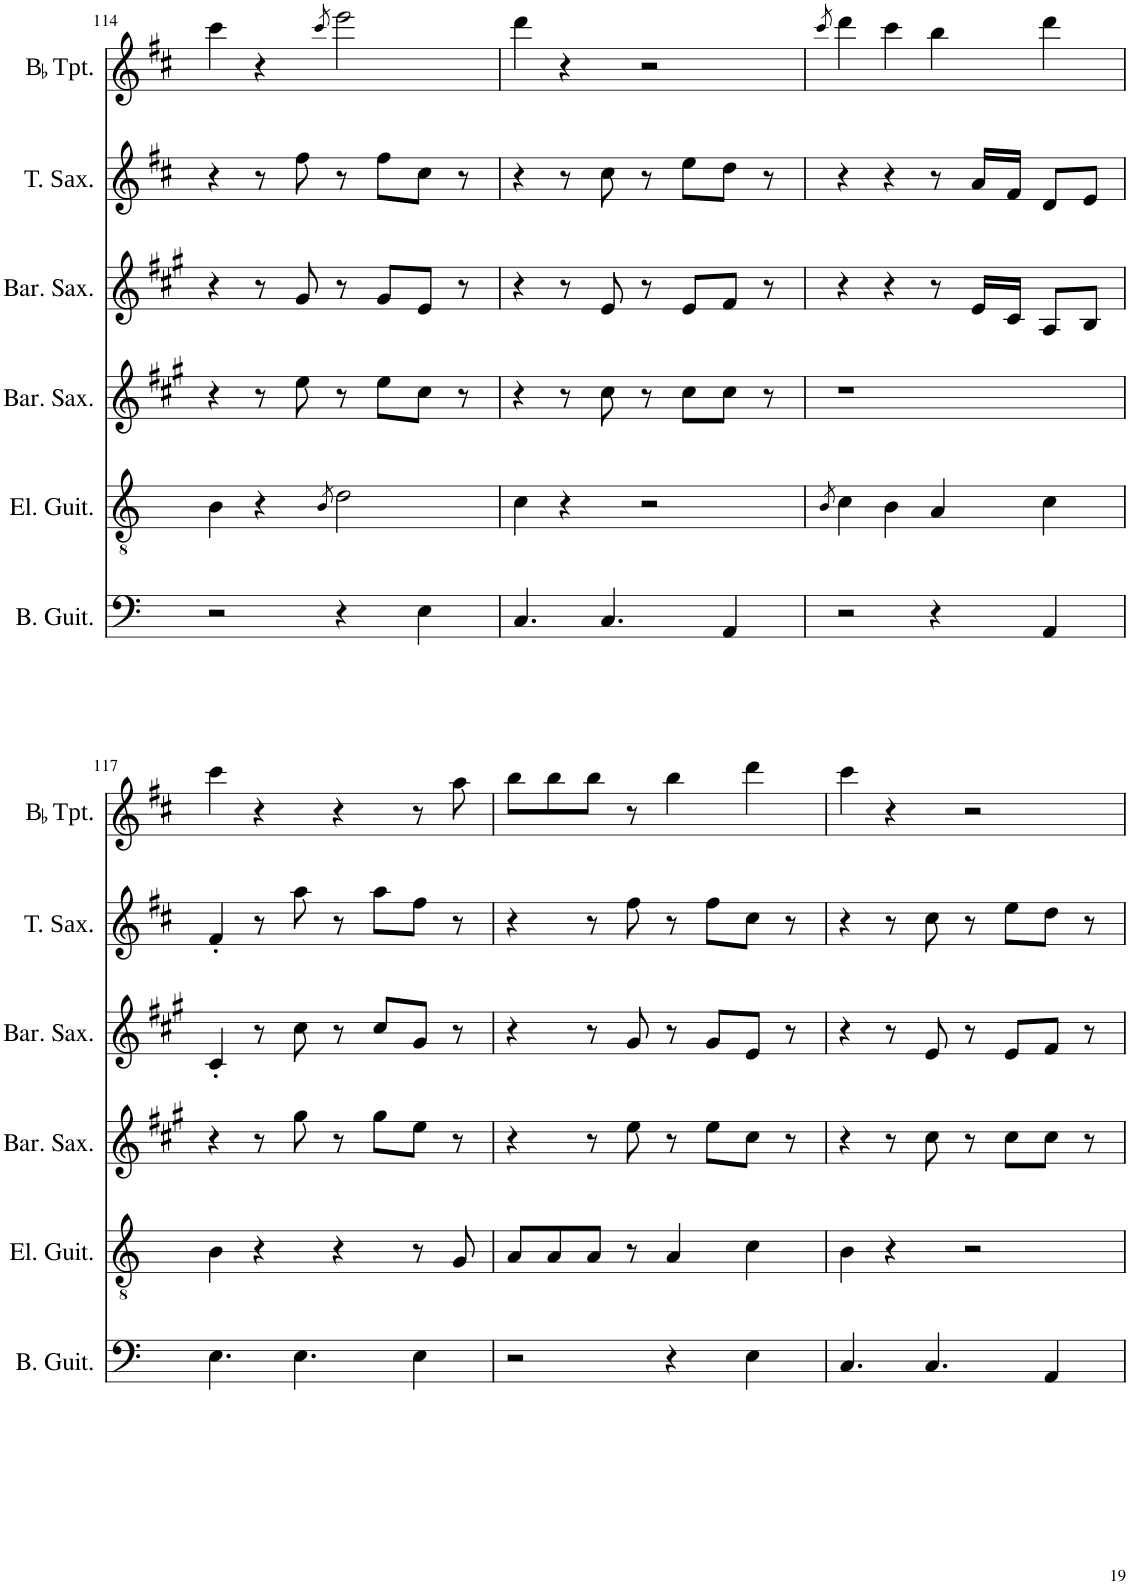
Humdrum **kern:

**kern	**kern	**kern	**kern	**kern	**kern	**kern	**kern
*part8	*part7	*part6	*part5	*part4	*part3	*part2	*part1
*staff8	*staff7	*staff6	*staff5	*staff4	*staff3	*staff2	*staff1
*I"Bass Guitar	*I"Electric Guitar	*I"Baritone Saxophone	*I"Baritone Saxophone	*I"Tenor Saxophone	*I"Alto Saxophone	*I"BaccidentalFlat Trumpet	*I"BaccidentalFlat Trumpet
*I'B. Guit.	*I'El. Guit.	*I'Bar. Sax.	*I'Bar. Sax.	*I'T. Sax.	*I'A. Sax.	*I'BaccidentalFlat Tpt.	*I'BaccidentalFlat Tpt.
!!LO:PB:g=z
*clefF4	*clefGv2	*clefG2	*clefG2	*clefG2	*clefG2	*clefG2	*clefG2
*Trd7c12	*	*Trd12c21	*Trd12c21	*Trd8c14	*Trd5c9	*Trd1c2	*Trd1c2
*k[]	*k[]	*k[f#c#g#]	*k[f#c#g#]	*k[f#c#]	*k[f#c#g#]	*k[f#c#]	*k[f#c#]
*M4/4	*M4/4	*M4/4	*M4/4	*M4/4	*M4/4	*M4/4	*M4/4
=114	=114	=114	=114	=114	=114	=114	=114
2r	4B\	4r	4r	4r	4gg#	4cc#	4ccc#\
.	4r	8r	8r	8r	4r	4r	4r
.	.	8ee\	8g#/	8ff#\	.	.	.
.	8qB/	.	.	.	8qgg#	8qcc#	8qccc#/
4r	2d\	8r	8r	8r	2bb	2ee	2eee\
.	.	8ee\L	8g#/L	8ff#\L	.	.	.
4E\	.	8cc#\J	8e/J	8cc#\J	.	.	.
.	.	8r	8r	8r	.	.	.
=115	=115	=115	=115	=115	=115	=115	=115
4.C/	4c\	4r	4r	4r	4aa	4dd	4ddd\
.	4r	8r	8r	8r	4r	4r	4r
4.C/	.	8cc#\	8e/	8cc#\	.	.	.
.	2r	8r	8r	8r	2r	2r	2r
.	.	8cc#\L	8e/L	8ee\L	.	.	.
4AA/	.	8cc#\J	8f#/J	8dd\J	.	.	.
.	.	8r	8r	8r	.	.	.
=116	=116	=116	=116	=116	=116	=116	=116
.	8qB/	.	.	.	8qgg#	8qcc#	8qccc#/
2r	4c\	1r	4r	4r	4aa	4dd	4ddd\
.	4B\	.	4r	4r	4gg#	4cc#	4ccc#\
4r	4A/	.	8r	8r	4ff#	4b	4bb\
.	.	.	16e/LL	16a/LL	.	.	.
.	.	.	16c#/JJ	16f#/JJ	.	.	.
4AA/	4c\	.	8A/L	8d/L	4aa	4dd	4ddd\
.	.	.	8B/J	8e/J	.	.	.
!!LO:LB:g=z
=117	=117	=117	=117	=117	=117	=117	=117
4.E\	4B\	4r	4c#'/	4f#'/	4gg#	4cc#	4ccc#\
.	4r	8r	8r	8r	4r	4r	4r
4.E\	.	8gg#\	8cc#\	8aa\	.	.	.
.	4r	8r	8r	8r	4r	4r	4r
.	.	8gg#\L	8cc#/L	8aa\L	.	.	.
4E\	8r	8ee\J	8g#/J	8ff#\J	8r	8r	8r
.	8G/	8r	8r	8r	8ee	8a	8aa\
=118	=118	=118	=118	=118	=118	=118	=118
2r	8A/L	4r	4r	4r	8ff#L	8bL	8bb\L
.	8A/	.	.	.	8ff#	8b	8bb\
.	8A/J	8r	8r	8r	8ff#J	8bJ	8bb\J
.	8r	8ee\	8g#/	8ff#\	8r	8r	8r
4r	4A/	8r	8r	8r	4ff#	4b	4bb\
.	.	8ee\L	8g#/L	8ff#\L	.	.	.
4E\	4c\	8cc#\J	8e/J	8cc#\J	4aa	4dd	4ddd\
.	.	8r	8r	8r	.	.	.
=119	=119	=119	=119	=119	=119	=119	=119
4.C/	4B\	4r	4r	4r	4gg#	4cc#	4ccc#\
.	4r	8r	8r	8r	4r	4r	4r
4.C/	.	8cc#\	8e/	8cc#\	.	.	.
.	2r	8r	8r	8r	2r	2r	2r
.	.	8cc#\L	8e/L	8ee\L	.	.	.
4AA/	.	8cc#\J	8f#/J	8dd\J	.	.	.
.	.	8r	8r	8r	.	.	.
=	=	=	=	=	=	=	=
*-	*-	*-	*-	*-	*-	*-	*-
